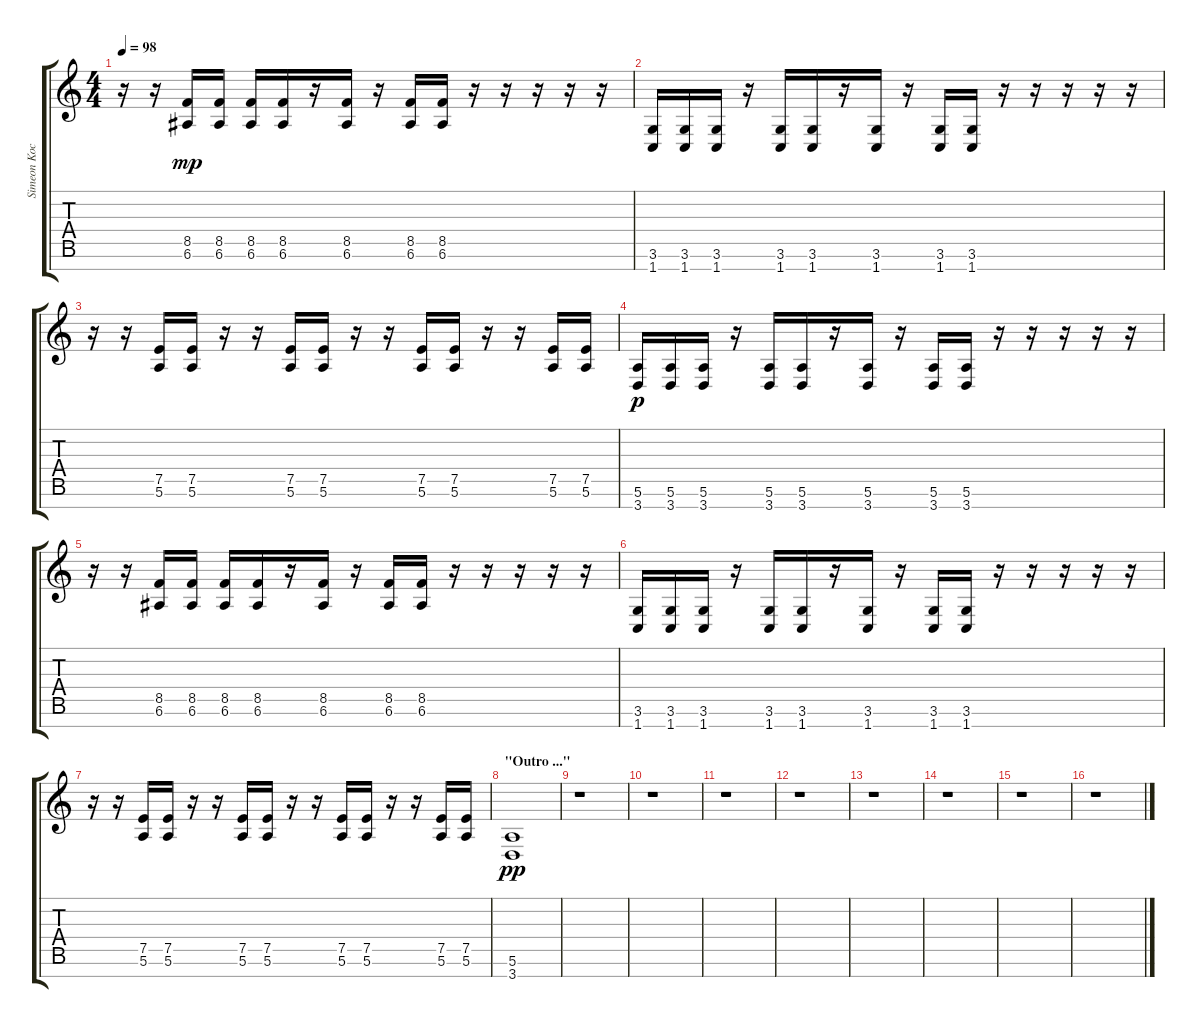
\track ("Simeon Koch" "Simeon Koc") {instrument distortionguitar}
\staff {score tabs}
\tuning (E4 B3 G3 D3 A2 E2 B1) {hide}
\ts (4 4)
\tempo 98
\clef g2
\ks c
r.16{dy mf} r.16 (8.5 6.6).16{dy mp} (8.5 6.6).16 (8.5 6.6).16 (8.5 6.6).16 r.16 (8.5 6.6).16 r.16 (8.5 6.6).16 (8.5 6.6).16 r.16 r.16 r.16 r.16 r.16 |
(3.6 1.7).16 (3.6 1.7).16 (3.6 1.7).16 r.16 (3.6 1.7).16 (3.6 1.7).16 r.16 (3.6 1.7).16 r.16 (3.6 1.7).16 (3.6 1.7).16 r.16 r.16 r.16 r.16 r.16 |
r.16 r.16 (7.5 5.6).16 (7.5 5.6).16 r.16 r.16 (7.5 5.6).16 (7.5 5.6).16 r.16 r.16 (7.5 5.6).16 (7.5 5.6).16 r.16 r.16 (7.5 5.6).16 (7.5 5.6).16 |
(5.6 3.7).16{dy p} (5.6 3.7).16 (5.6 3.7).16 r.16 (5.6 3.7).16 (5.6 3.7).16 r.16 (5.6 3.7).16 r.16 (5.6 3.7).16 (5.6 3.7).16 r.16 r.16 r.16 r.16 r.16 |
r.16 r.16 (8.5 6.6).16 (8.5 6.6).16 (8.5 6.6).16 (8.5 6.6).16 r.16 (8.5 6.6).16 r.16 (8.5 6.6).16 (8.5 6.6).16 r.16 r.16 r.16 r.16 r.16 |
(3.6 1.7).16 (3.6 1.7).16 (3.6 1.7).16 r.16 (3.6 1.7).16 (3.6 1.7).16 r.16 (3.6 1.7).16 r.16 (3.6 1.7).16 (3.6 1.7).16 r.16 r.16 r.16 r.16 r.16 |
r.16 r.16 (7.5 5.6).16 (7.5 5.6).16 r.16 r.16 (7.5 5.6).16 (7.5 5.6).16 r.16 r.16 (7.5 5.6).16 (7.5 5.6).16 r.16 r.16 (7.5 5.6).16 (7.5 5.6).16 |
\section ("" "\"Outro ...\"")
(5.6 3.7).1{dy pp} |
r.1 |
r.1 |
r.1 |
r.1 |
r.1 |
r.1 |
r.1 |
r.1
